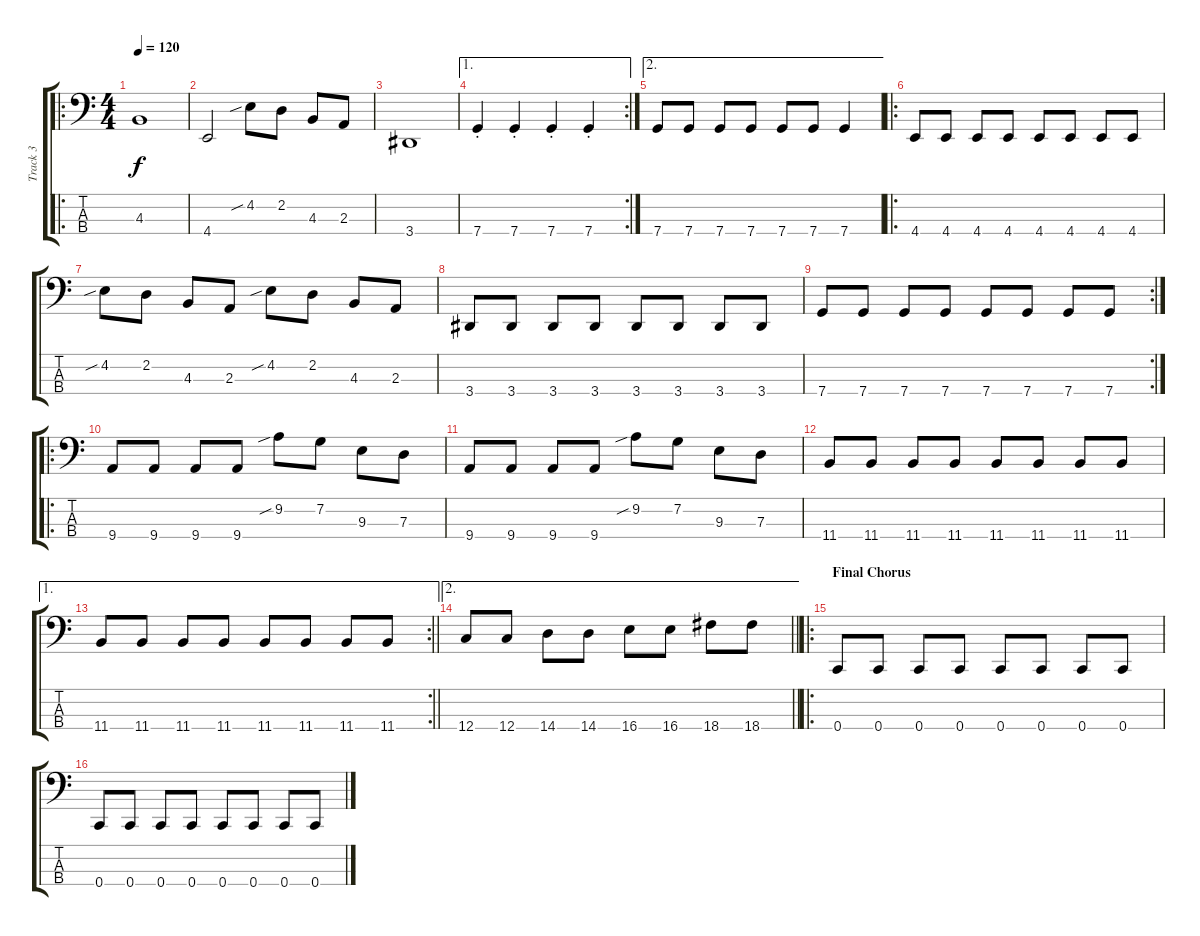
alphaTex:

\track ("Track 3" "Track 3") {instrument electricbassfinger}
\staff {score tabs}
\tuning (F2 C2 G1 C1) {hide}
\ro
\ts (4 4)
\tempo 120
\clef f4
\ks c
4.3.1{dy f} |
4.4.2 4.2{sib}.8 2.2.8 4.3.8 2.3.8 |
3.4.1 |
\ae 1
\rc 2
7.4{st}.4 7.4{st}.4 7.4{st}.4 7.4{st}.4 |
\ae 2
7.4.8 7.4.8 7.4.8 7.4.8 7.4.8 7.4.8 7.4.4 |
\ro
4.4.8 4.4.8 4.4.8 4.4.8 4.4.8 4.4.8 4.4.8 4.4.8 |
4.2{sib}.8 2.2.8 4.3.8 2.3.8 4.2{sib}.8 2.2.8 4.3.8 2.3.8 |
3.4.8 3.4.8 3.4.8 3.4.8 3.4.8 3.4.8 3.4.8 3.4.8 |
\rc 2
7.4.8 7.4.8 7.4.8 7.4.8 7.4.8 7.4.8 7.4.8 7.4.8 |
\ro
9.4.8 9.4.8 9.4.8 9.4.8 9.2{sib}.8 7.2.8 9.3.8 7.3.8 |
9.4.8 9.4.8 9.4.8 9.4.8 9.2{sib}.8 7.2.8 9.3.8 7.3.8 |
11.4.8 11.4.8 11.4.8 11.4.8 11.4.8 11.4.8 11.4.8 11.4.8 |
\ae 1
\rc 2
\barLineRight lightlight
11.4.8 11.4.8 11.4.8 11.4.8 11.4.8 11.4.8 11.4.8 11.4.8 |
\ae 2
\barLineRight lightlight
12.4.8 12.4.8 14.4.8 14.4.8 16.4.8 16.4.8 18.4.8 18.4.8 |
\ro
\section ("" "Final Chorus")
0.4.8 0.4.8 0.4.8 0.4.8 0.4.8 0.4.8 0.4.8 0.4.8 |
0.4.8 0.4.8 0.4.8 0.4.8 0.4.8 0.4.8 0.4.8 0.4.8
